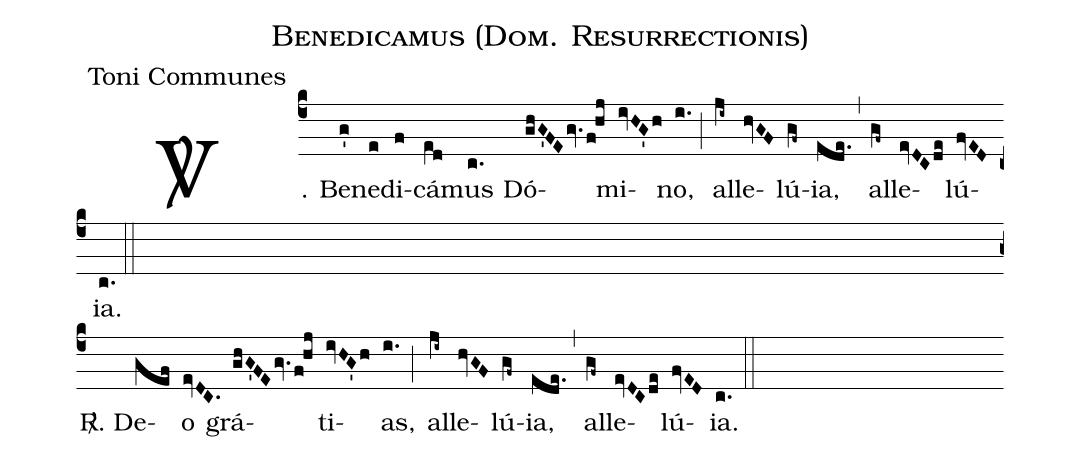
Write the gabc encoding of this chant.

name:Benedicamus (Dom. Resurrectionis);
office-part:Toni Communes;
%%
(c4) <sp>V/</sp>. Be(g')ne(e)di(f)cá(e[ll:1]d)mus(c.) Dó(ghG'FEgv.f!hj)mi(ivHG'h)no,(i.) (;) al(ji~)le(hvGF)lú(gf~){ia},(ede.) (,) al(gf~)le(evDCde)lú(fvED){ia}.(c.) (::) (Z)
<sp>R/</sp>. De(gef)o(evDC.) grá(ghG'FEgv.f!hj)ti(ivHG'h)as,(i.) (;) al(ji~)le(hvGF)lú(gf~){ia},(ede.) (,) al(gf~)le(evDCde)lú(fvED){ia}.(c.) (::)
